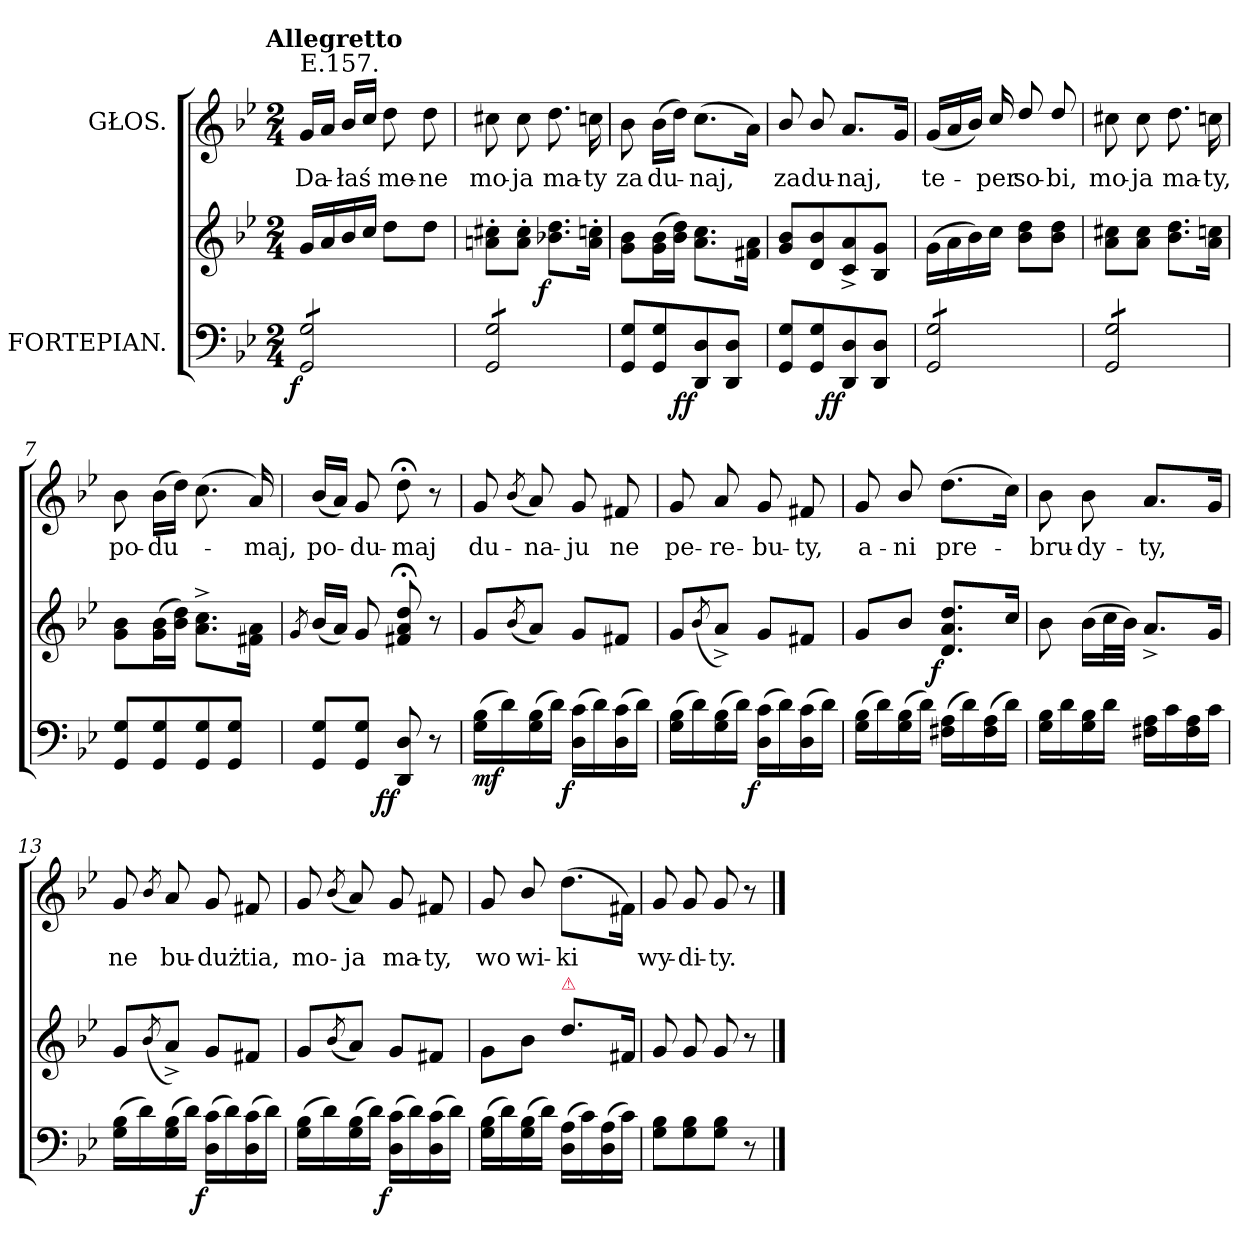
**kern	**kern	**dynam	**kern	**text
*part2	*part2	*part2	*part1	*part1
*staff3	*staff2	*staff2/3	*staff1	*staff1
*I"FORTEPIAN.	*	*	*I"GŁOS.	*
*clefF4	*clefG2	*	*clefG2	*
*k[b-e-]	*k[b-e-]	*	*k[b-e-]	*
*g:	*g:	*	*g:	*
!!LO:TX:omd:t=Allegretto
*M2/4	*M2/4	*	*M2/4	*
*MM108	*MM108	*	*MM108	*
=1	=1	=1	=1	=1
!	!	!	!LO:TX:a:t=E.157.	!
!	!	!LO:DY:b=2:rj	!	!
*tremolo	*	*	*	*
8GG/ 8G/L	16g/LL	f	16g/LL	Da-
.	16a/	.	16a/JJ	.
8GG/ 8G/	16b-\	.	16b-/LL	-łaś
.	16cc\JJ	.	16cc/JJ	.
8GG/ 8G/	8dd\L	.	8dd\	me-
8GG/ 8G/J	8dd\J	.	8dd\	-ne
=2	=2	=2	=2	=2
8GG/ 8G/L	8an'\ 8cc#X'\L	.	8cc#X\	mo-
8GG/ 8G/	8a'\ 8cc#'\J	.	8cc#\	-ja
!	!	!LO:DY:rj	!	!
8GG/ 8G/	8.b-X\ 8.dd\L	f	8.dd\	ma-
8GG/ 8G/J	.	.	.	.
*Xtremolo	*	*	*	*
.	16a'\ 16ccn'\Jk	.	16ccn\	-ty
=3	=3	=3	=3	=3
8GG/ 8G/L	8g\ 8b-\L	.	8b-\	za
8GG/ 8G/	(16g\ 16b-\L	.	(16b-\LL	du-
.	16b-\ 16dd\JJ)	.	16dd\JJ)	.
!	!	!LO:DY:b=2:rj	!	!
!	!	!LO:DY:n=1:rj	!	!
8DD/ 8D/	8.a\ 8.cc\L	f f	(8.cc\L	-naj,
8DD/ 8D/J	.	.	.	.
.	16f#X\ 16a\Jk	.	16a\Jk)	.
=4	=4	=4	=4	=4
8GG/ 8G/L	8g/ 8b-/L	.	8b-/	za
8GG/ 8G/	8d/ 8b-/	.	8b-/	du-
!	!	!LO:DY:b=2:rj	!	!
!	!	!LO:DY:n=1:rj	!	!
8DD/ 8D/	8c^/ 8a^/	f f	8.a/L	-naj,
8DD/ 8D/J	8B-/ 8g/J	.	.	.
.	.	.	16g/Jk	.
=5	=5	=5	=5	=5
*tremolo	*	*	*	*
8GG/ 8G/L	(16g\LL	.	(16g/LL	te-
.	16a\	.	16a/	.
8GG/ 8G/	16b-\)	.	16b-\JJ)	.
.	16cc\JJ	.	16cc/	-per
8GG/ 8G/	8b-\ 8dd\L	.	8dd/	so-
8GG/ 8G/J	8b-\ 8dd\J	.	8dd/	-bi,
=6	=6	=6	=6	=6
8GG/ 8G/L	8a\ 8cc#X\L	.	8cc#X\	mo-
8GG/ 8G/	8a\ 8cc#\J	.	8cc#\	-ja
8GG/ 8G/	8.b-\ 8.dd\L	.	8.dd\	ma-
8GG/ 8G/J	.	.	.	.
*Xtremolo	*	*	*	*
.	16a\ 16ccn\Jk	.	16ccn\	-ty,
=7	=7	=7	=7	=7
8GG/ 8G/L	8g\ 8b-\L	.	8b-\	po-
8GG/ 8G/	(16g\ 16b-\L	.	(16b-\LL	-du-
.	16b-\ 16dd\JJ)	.	16dd\JJ)	.
8GG/ 8G/	8.a^\ 8.cc^\L	.	(8.cc\	.
8GG/ 8G/J	.	.	.	.
.	16f#X\ 16a\Jk	.	16a/)	-maj,
=8	=8	=8	=8	=8
.	8qg/	.	.	.
8GG/ 8G/L	(16b-\LL	.	(16b-\LL	po-
.	16a/JJ)	.	16a/JJ)	.
8GG/ 8G/J	8g/	.	8g/	-du-
!	!	!LO:DY:b=2:rj	!	!
8DD/ 8D/	8f#X;</ 8a;</ 8dd;</	ff	8dd;<\	-maj
8r	8r	.	8r	.
=9	=9	=9	=9	=9
!	!	!LO:DY:b=2	!	!
(16G\ 16B-\LL	8g/L	mf	8g/	du-
16d\)	.	.	.	.
.	(8qb-/	.	(8qb-/	.
(16G\ 16B-\	8a/J)	.	8a/)	-na-
16d\JJ)	.	.	.	.
!	!	!LO:DY:b=2:rj	!	!
(16D\ 16c\LL	8g/L	f	8g/	-ju
16d\)	.	.	.	.
(16D\ 16c\	8f#X/J	.	8f#X/	ne
16d\JJ)	.	.	.	.
=10	=10	=10	=10	=10
(16G\ 16B-\LL	8g/L	.	8g/	pe-
16d\)	.	.	.	.
.	(8qb-/	.	.	.
(16G\ 16B-\	8a^/J)	.	8a/	-re-
16d\JJ)	.	.	.	.
!	!	!LO:DY:b=2:rj	!	!
(16D\ 16c\LL	8g/L	f	8g/	-bu-
16d\)	.	.	.	.
(16D\ 16c\	8f#X/J	.	8f#X/	-ty,
16d\JJ)	.	.	.	.
=11	=11	=11	=11	=11
(16G\ 16B-\LL	8g/L	.	8g/	a-
16d\)	.	.	.	.
(16G\ 16B-\	8b-/J	.	8b-/	-ni
16d\JJ)	.	.	.	.
!	!	!LO:DY:rj	!	!
(16F#X\ 16A\LL	8.d/ 8.a/ 8.dd/L	f	(8.dd\L	pre-
16d\)	.	.	.	.
(16F#\ 16A\	.	.	.	.
16d\JJ)	16cc\Jk	.	16cc\Jk)	.
=12	=12	=12	=12	=12
16G\ 16B-\LL	8b-\	.	8b-\	-bru-
16d\	.	.	.	.
16G\ 16B-\	(16b-\LL	.	8b-\	-dy-
16d\JJ	32cc\L	.	.	.
.	32b-\JJJ)	.	.	.
16F#X\ 16A\LL	8.a^/L	.	8.a/L	-ty,
16c\	.	.	.	.
16F#\ 16A\	.	.	.	.
16c\JJ	16g/Jk	.	16g/Jk	.
=13	=13	=13	=13	=13
(16G\ 16B-\LL	8g/L	.	8g/	ne
16d\)	.	.	.	.
.	(8qb-/	.	8qb-/	.
(16G\ 16B-\	8a^/J)	.	8a/	bu-
16d\JJ)	.	.	.	.
!	!	!LO:DY:b=2:rj	!	!
(16D\ 16c\LL	8g/L	f	8g/	-duż
16d\)	.	.	.	.
(16D\ 16c\	8f#X/J	.	8f#X/	tia,
16d\JJ)	.	.	.	.
=14	=14	=14	=14	=14
(16G\ 16B-\LL	8g/L	.	8g/	mo-
16d\)	.	.	.	.
.	(8qb-/	.	(8qb-/	.
(16G\ 16B-\	8a/J)	.	8a/)	-ja
16d\JJ)	.	.	.	.
!	!	!LO:DY:b=2:rj	!	!
(16D\ 16c\LL	8g/L	f	8g/	ma-
16d\)	.	.	.	.
(16D\ 16c\	8f#X/J	.	8f#X/	-ty,
16d\JJ)	.	.	.	.
=15	=15	=15	=15	=15
(16G\ 16B-\LL	8g\L	.	8g/	wo
16d\)	.	.	.	.
(16G\ 16B-\	8b-\J	.	8b-/	wi-
16d\JJ)	.	.	.	.
!	!LO:TX:a:color=crimson:t=⚠	!	!	!
(16D\ 16A\LL	8.dd\L	.	(8.dd\L	-ki
16c\)	.	.	.	.
(16D\ 16A\	.	.	.	.
16c\JJ)	16f#X/Jk	.	16f#X\Jk)	.
=16	=16	=16	=16	=16
8G\ 8B-\L	8g/	.	8g/	wy-
8G\ 8B-\	8g/	.	8g/	-di-
8G\ 8B-\J	8g/	.	8g/	-ty.
8r	8r	.	8r	.
==	==	==	==	==
*-	*-	*-	*-	*-
